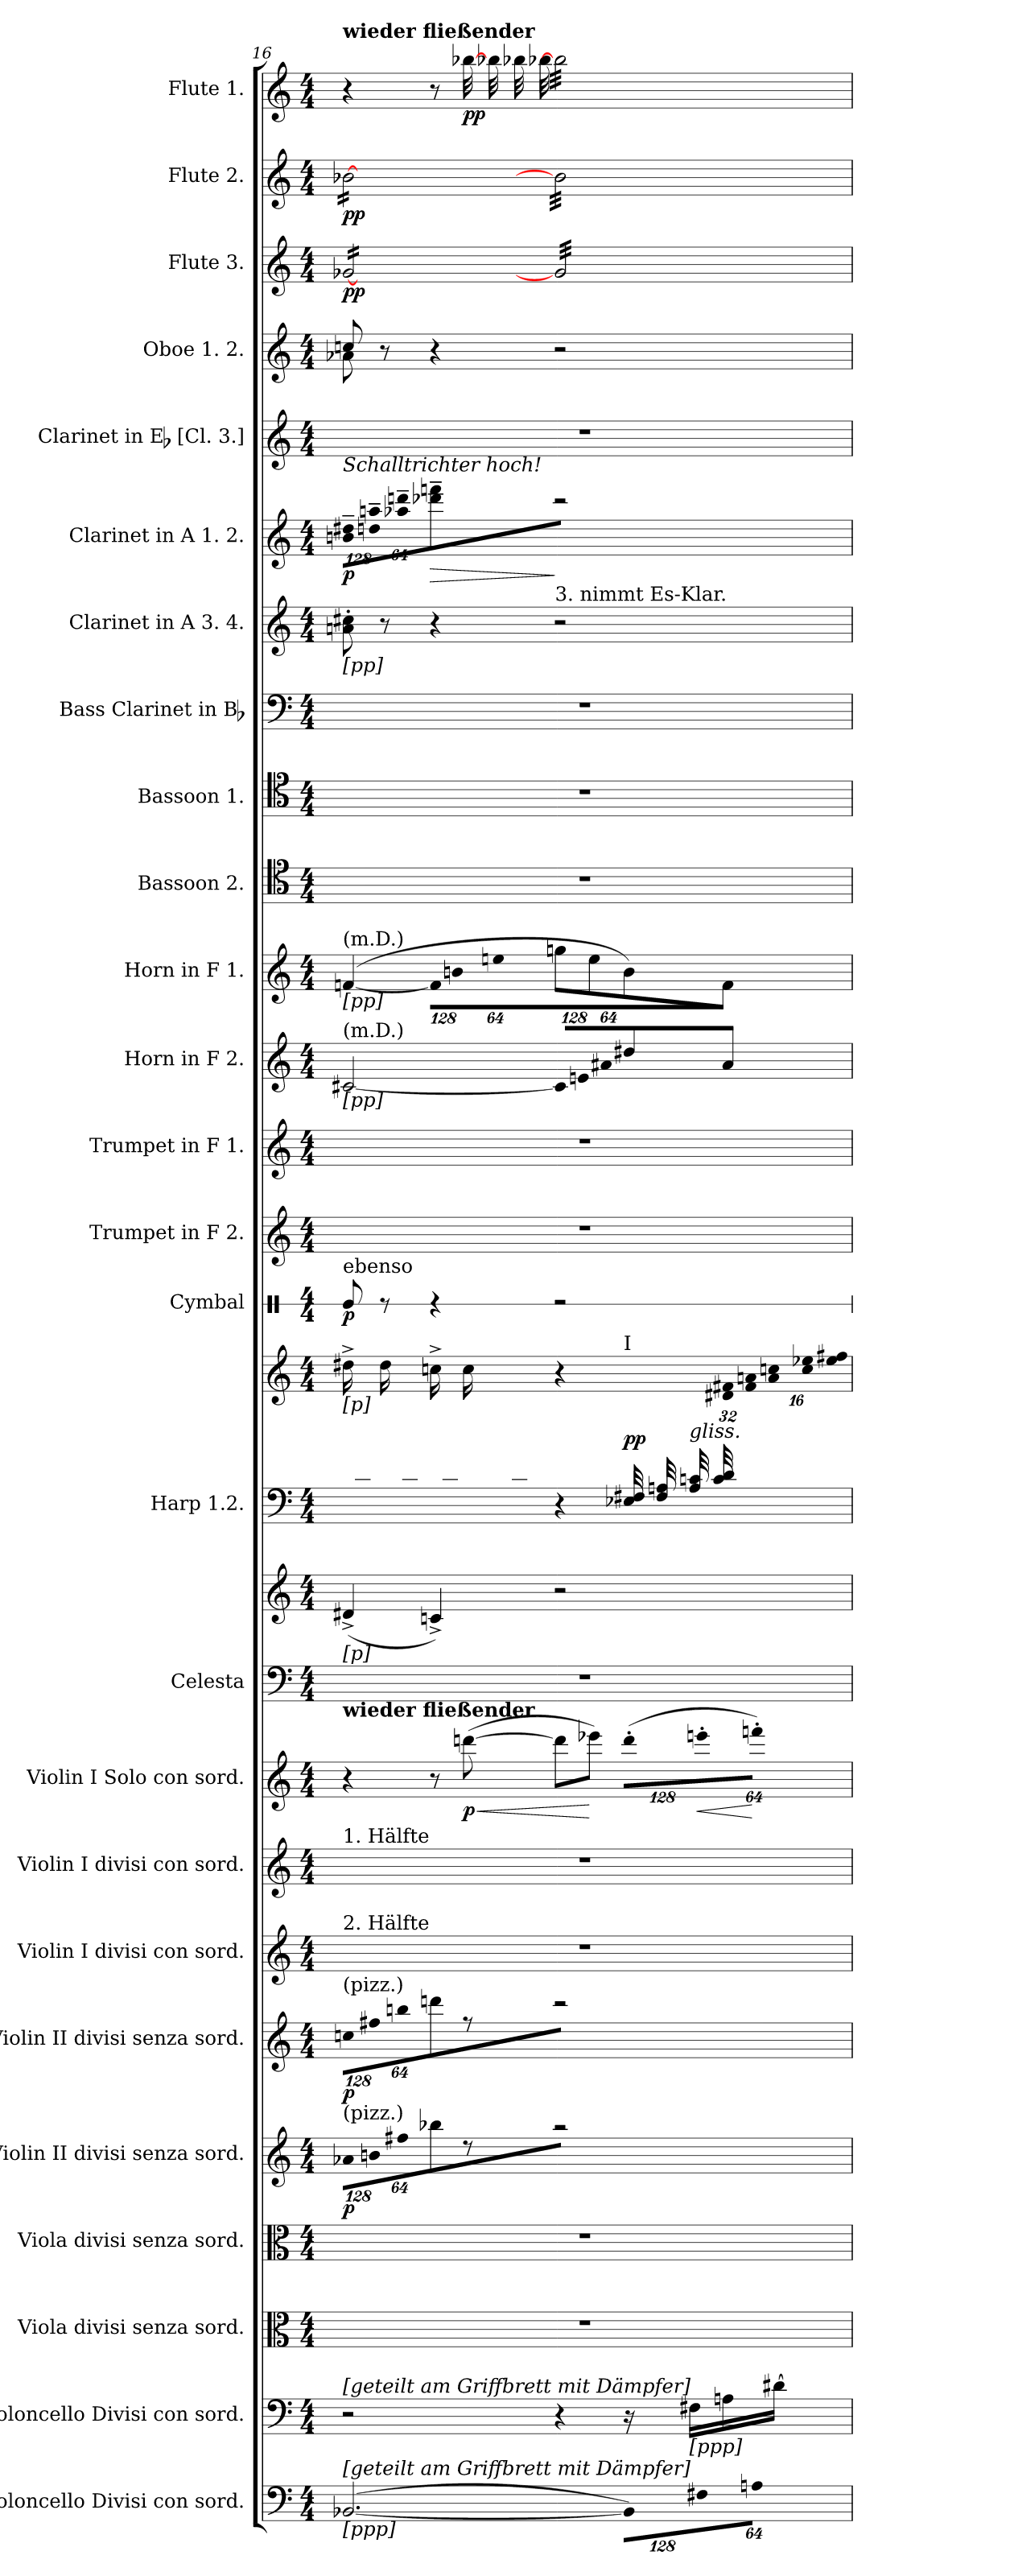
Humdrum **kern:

**kern	**kern	**kern	**kern	**kern	**dynam	**kern	**dynam	**kern	**kern	**kern	**dynam	**kern	**kern	**kern	**kern	**dynam	**kern	**dynam	**kern	**kern	**kern	**kern	**kern	**kern	**kern	**kern	**kern	**dynam	**kern	**kern	**kern	**dynam	**kern	**dynam	**kern	**dynam
*part26	*part25	*part24	*part23	*part22	*part22	*part21	*part21	*part20	*part19	*part18	*part18	*part17	*part17	*part16	*part16	*part16	*part15	*part15	*part14	*part13	*part12	*part11	*part10	*part9	*part8	*part7	*part6	*part6	*part5	*part4	*part3	*part3	*part2	*part2	*part1	*part1
*staff28	*staff27	*staff26	*staff25	*staff24	*staff24	*staff23	*staff23	*staff22	*staff21	*staff20	*staff20	*staff19	*staff18	*staff17	*staff16	*staff16/17	*staff15	*staff15	*staff14	*staff13	*staff12	*staff11	*staff10	*staff9	*staff8	*staff7	*staff6	*staff6	*staff5	*staff4	*staff3	*staff3	*staff2	*staff2	*staff1	*staff1
*I"Violoncello Divisi con sord.	*I"Violoncello Divisi con sord.	*I"Viola divisi senza sord.	*I"Viola divisi senza sord.	*I"Violin II divisi senza sord.	*	*I"Violin II divisi senza sord.	*	*I"Violin I divisi con sord.	*I"Violin I divisi con sord.	*I"Violin I Solo con sord.	*	*I"Celesta	*	*I"Harp 1.2.	*	*	*I"Cymbal	*	*I"Trumpet in F 2.	*I"Trumpet in F 1.	*I"Horn in F 2.	*I"Horn in F 1.	*I"Bassoon 2.	*I"Bassoon 1.	*I"Bass Clarinet in Bb	*I"Clarinet in A 3. 4.	*I"Clarinet in A 1. 2.	*	*I"Clarinet in Eb [Cl. 3.]	*I"Oboe 1. 2.	*I"Flute 3.	*	*I"Flute 2.	*	*I"Flute 1.	*
*I'Vc.	*I'Vc.	*I'Vla.	*I'Vla.	*I'Vln. II	*	*I'Vln. II	*	*I'Vln. I	*I'Vln. I	*I'Vln. I Solo	*	*I'Cel.	*	*I'Hp.	*	*	*I'Cym.	*	*	*	*	*	*I'Bsn. 2.	*I'Bsn. 1.	*I'B Cl.	*I'Cl. 3.4.	*I'Cl. 1.2.	*	*	*I'Ob. 1.2.	*I'Fl. 3.	*	*I'Fl. 2.	*	*I'Fl. 1.	*
!!LO:PB:g=z
*	*	*	*	*	*	*	*	*	*	*	*	*	*	*	*	*	*stria1	*	*	*	*	*	*	*	*	*	*	*	*	*	*	*	*	*	*	*
*clefF4	*clefF4	*clefC3	*clefC3	*clefG2	*	*clefG2	*	*clefG2	*clefG2	*clefG2	*	*clefF4	*clefG2	*clefF4	*clefG2	*	*clefX	*	*clefG2	*clefG2	*clefG2	*clefG2	*clefC4	*clefC4	*clefF4	*clefG2	*clefG2	*	*clefG2	*clefG2	*clefG2	*	*clefG2	*	*clefG2	*
*	*	*	*	*	*	*	*	*	*	*	*	*ITrd-7c-12	*ITrd-7c-12	*	*	*	*	*	*ITrd-3c-5	*ITrd-3c-5	*ITrd4c7	*ITrd4c7	*	*	*ITrd1c2	*ITrd2c3	*ITrd2c3	*	*ITrd-2c-3	*	*	*	*	*	*	*
*k[]	*k[]	*k[]	*k[]	*k[]	*	*k[]	*	*k[]	*k[]	*k[]	*	*k[]	*k[]	*k[]	*k[]	*	*k[]	*	*k[b-]	*k[b-]	*k[b-]	*k[b-]	*k[]	*k[]	*k[b-e-]	*k[f#c#g#]	*k[f#c#g#]	*	*k[b-e-a-]	*k[]	*k[]	*	*k[]	*	*k[]	*
*M4/4	*M4/4	*M4/4	*M4/4	*M4/4	*	*M4/4	*	*M4/4	*M4/4	*M4/4	*	*M4/4	*M4/4	*M4/4	*M4/4	*	*M4/4	*	*M4/4	*M4/4	*M4/4	*M4/4	*M4/4	*M4/4	*M4/4	*M4/4	*M4/4	*	*M4/4	*M4/4	*M4/4	*	*M4/4	*	*M4/4	*
*MM66	*MM66	*MM66	*MM66	*MM66	*	*MM66	*	*MM66	*MM66	*MM66	*	*MM66	*MM66	*MM66	*MM66	*	*MM66	*	*MM66	*MM66	*MM66	*MM66	*MM66	*MM66	*MM66	*MM66	*MM66	*	*MM66	*MM66	*MM66	*	*MM66	*	*MM66	*
*	*	*	*	*Xbrackettup	*	*	*	*	*	*	*	*	*	*	*	*	*	*	*	*	*	*	*	*	*	*	*	*	*	*	*	*	*	*	*	*
=16	=16	=16	=16	=16	=16	=16	=16	=16	=16	=16	=16	=16	=16	=16	=16	=16	=16	=16	=16	=16	=16	=16	=16	=16	=16	=16	=16	=16	=16	=16	=16	=16	=16	=16	=16	=16
!	!	!	!	!LO:N:vis=8	!	!	!	!	!	!	!	!	!	!	!	!	!	!	!	!	!	!	!	!	!	!	!	!	!	!	!	!	!	!	!	!
*	*	*	*	*	*	*Xbrackettup	*	*	*	*	*	*	*	*	*	*	*	*	*	*	*	*	*	*	*	*	*	*	*	*	*	*	*	*	*	*
!	!	!	!	!	!	!LO:N:vis=8	!	!	!	!	!	!	!	!	!	!	!	!	!	!	!	!	!	!	!	!	!	!	!	!	!	!	!	!	!	!
*	*	*	*	*	*	*	*	*	*	*	*	*	*	*^	*	*	*	*	*	*	*	*	*	*	*	*	*	*	*	*	*	*	*	*	*	*
*	*	*	*	*	*	*	*	*	*	*	*	*	*	*	*	*	*	*	*	*	*	*	*	*	*	*	*	*Xbrackettup	*	*	*	*	*	*	*	*	*
!	!	!	!	!	!	!	!	!	!	!	!	!	!	!	!	!	!	!	!	!	!	!	!	!	!	!	!	!	!	!	!	!	!	!	!	!LO:TX:a:B:t=wieder fließender	!
!	!	!	!	!	!	!	!	!	!	!	!	!	!	!	!	!	!	!	!	!	!	!	!	!	!	!	!	!	!	!	!	!	!	!LO:TX:a:i:t=Flatterzg.	!	!	!
!	!	!	!	!	!	!	!	!	!	!	!	!	!	!	!	!	!	!	!	!	!	!	!	!	!	!	!	!	!	!	!	!LO:TX:a:i:t=Flatterzg.	!	!	!	!	!
!	!	!	!	!	!	!	!	!	!	!	!	!	!	!	!	!	!	!	!	!	!	!	!	!	!	!	!	!	!	!	!LO:TX:b:t=[mp]	!	!	!	!	!	!
!	!	!	!	!	!	!	!	!	!	!	!	!	!	!	!	!	!	!	!	!	!	!	!	!	!	!	!	!LO:TX:a:i:t=Schalltrichter hoch!	!	!	!	!	!	!	!	!	!
!	!	!	!	!	!	!	!	!	!	!	!	!	!	!	!	!	!	!	!	!	!	!	!	!	!	!	!LO:TX:b:t=[pp]	!	!	!	!	!	!	!	!	!	!
!	!	!	!	!	!	!	!	!	!	!	!	!	!	!	!	!	!	!	!	!	!	!	!LO:TX:a:t=(m.D.)	!	!	!	!	!	!	!	!	!	!	!	!	!	!
!	!	!	!	!	!	!	!	!	!	!	!	!	!	!	!	!	!	!	!	!	!	!	!LO:TX:b:t=[pp]	!	!	!	!	!	!	!	!	!	!	!	!	!	!
!	!	!	!	!	!	!	!	!	!	!	!	!	!	!	!	!	!	!	!	!	!	!LO:TX:a:t=(m.D.)	!	!	!	!	!	!	!	!	!	!	!	!	!	!	!
!	!	!	!	!	!	!	!	!	!	!	!	!	!	!	!	!	!	!	!	!	!	!LO:TX:b:t=[pp]	!	!	!	!	!	!	!	!	!	!	!	!	!	!	!
!	!	!	!	!	!	!	!	!	!	!	!	!	!	!	!	!	!	!LO:TX:a:t=ebenso	!	!	!	!	!	!	!	!	!	!	!	!	!	!	!	!	!	!	!
!	!	!	!	!	!	!	!	!	!	!	!	!	!	!	!	!LO:TX:b:t=[p]	!	!	!	!	!	!	!	!	!	!	!	!	!	!	!	!	!	!	!	!	!
!	!	!	!	!	!	!	!	!	!	!	!	!	!LO:TX:b:t=[p]	!	!	!	!	!	!	!	!	!	!	!	!	!	!	!	!	!	!	!	!	!	!	!	!
!	!	!	!	!	!	!	!	!	!	!LO:TX:a:B:t=wieder fließender	!	!	!	!	!	!	!	!	!	!	!	!	!	!	!	!	!	!	!	!	!	!	!	!	!	!	!
!	!	!	!	!	!	!	!	!	!LO:TX:a:t=1. Hälfte	!	!	!	!	!	!	!	!	!	!	!	!	!	!	!	!	!	!	!	!	!	!	!	!	!	!	!	!
!	!	!	!	!	!	!	!	!LO:TX:a:t=2. Hälfte	!	!	!	!	!	!	!	!	!	!	!	!	!	!	!	!	!	!	!	!	!	!	!	!	!	!	!	!	!
!	!	!	!	!	!	!LO:TX:a:t=(pizz.)	!	!	!	!	!	!	!	!	!	!	!	!	!	!	!	!	!	!	!	!	!	!	!	!	!	!	!	!	!	!	!
!	!	!	!	!LO:TX:a:t=(pizz.)	!	!	!	!	!	!	!	!	!	!	!	!	!	!	!	!	!	!	!	!	!	!	!	!	!	!	!	!	!	!	!	!	!
!	!LO:TX:a:t=[geteilt am Griffbrett mit Dämpfer]	!	!	!	!	!	!	!	!	!	!	!	!	!	!	!	!	!	!	!	!	!	!	!	!	!	!	!	!	!	!	!	!	!	!	!	!
!LO:TX:b:t=[ppp]	!	!	!	!	!	!	!	!	!	!	!	!	!	!	!	!	!	!	!	!	!	!	!	!	!	!	!	!	!	!	!	!	!	!	!	!	!
!LO:TX:a:t=[geteilt am Griffbrett mit Dämpfer]	!	!	!	!	!	!	!	!	!	!	!	!	!	!	!	!	!	!	!	!	!	!	!	!	!	!	!	!	!	!	!	!	!	!	!	!	!
!	!	!	!	!	!	!	!	!	!	!	!	!	!	!	!	!	!	!	!	!	!	!	!	!	!	!	!	!LO:N:vis=8	!	!	!	!	!	!	!	!	!
*	*	*	*	*	*	*	*	*	*	*	*	*	*	*	*	*	*	*	*	*	*	*	*	*	*	*	*	*	*	*	*^	*	*	*	*	*	*
*	*	*	*	*	*	*	*	*	*	*	*	*	*	*	*	*	*	*	*	*	*	*	*	*	*	*	*	*	*	*	*	*	*tremolo	*	*	*	*	*
*	*	*	*	*	*	*	*	*	*	*	*	*	*	*	*	*	*	*	*	*	*	*	*	*	*	*	*	*	*	*	*	*	*	*	*tremolo	*	*	*
([<2.BB-Xi/	2r	1r	1r	1024%85a-Xi\L	p	1024%85ccni\L	p	1r	1r	4r	.	1r	(4dd#X^i/	16ryy	2ryy	(16dd#X^i\LL	.	8Rei/	p	1r	1r	[<2F#Xi/	([<4B-Xi/	1r	1r	1r	(8f#Xi\' 8a#Xi'	1024%85g#Xi\~ 1024%85b#Xi~L	p	1r	((8ccni/	8a-Xi\	[<16g-Xi/LL	pp	[>16b-Xi\LL	pp	4r	.
.	.	.	.	.	.	.	.	.	.	.	.	.	.	16d#Xi/	.	16ryy	.	.	.	.	.	.	.	.	.	.	.	.	.	.	.	.	16g-Xi/	.	16b-Xi\	.	.	.
!	!	!	!	!LO:N:vis=8	!	!LO:N:vis=8	!	!	!	!	!	!	!	!	!	!	!	!	!	!	!	!	!	!	!	!	!	!LO:N:vis=8	!	!	!	!	!	!	!	!	!	!
.	.	.	.	1024%85bni\	.	1024%85ff#Xi\	.	.	.	.	.	.	.	.	.	.	.	.	.	.	.	.	.	.	.	.	.	1024%85bni\~ 1024%85ff#Xi~	.	.	.	.	.	.	.	.	.	.
.	.	.	.	.	.	.	.	.	.	.	.	.	.	16ryy	.	16dd#i\	.	8r	.	.	.	.	.	.	.	.	8r	.	.	.	8r	2..ryy	16g-Xi/	.	16b-Xi\	.	.	.
!	!	!	!	!LO:N:vis=8	!	!LO:N:vis=8	!	!	!	!	!	!	!	!	!	!	!	!	!	!	!	!	!	!	!	!	!	!LO:N:vis=8	!	!	!	!	!	!	!	!	!	!
.	.	.	.	512%43ff#Xi\J	.	512%43bbni\J	.	.	.	.	.	.	.	.	.	.	.	.	.	.	.	.	.	.	.	.	.	512%43ffni\~ 512%43bbni~J	.	.	.	.	.	.	.	.	.	.
.	.	.	.	.	.	.	.	.	.	.	.	.	.	16d#i/JJ	.	16ryy	.	.	.	.	.	.	.	.	.	.	.	.	.	.	.	.	16g-Xi/	.	16b-Xi\	.	.	.
*	*	*	*	*	*	*	*	*	*	*	*	*	*	*	*	*	*	*	*	*	*	*	*Xbrackettup	*	*	*	*	*	*	*	*	*	*	*	*	*	*	*
!	!	!	!	!	!	!	!	!	!	!	!	!	!	!	!	!	!	!	!	!	!	!	!LO:N:vis=8	!	!	!	!	!	!LO:HP:b	!	!	!	!	!	!	!	!	!
.	.	.	.	8bb-Xi\	.	8dddni\	.	.	.	8r	.	.	4ccn^i/)	16ryy	.	16ccn^i\LL	.	4r	.	.	.	.	1024%85B-i\L]	.	.	.	4r	4bb-Xi\~ 4dddni~	>	.	4r	.	16g-Xi/	.	16b-Xi\	.	8r	.
.	.	.	.	.	.	.	.	.	.	.	.	.	.	16cni/	.	16ryy	.	.	.	.	.	.	.	.	.	.	.	.	.	.	.	.	16g-Xi/	.	16b-Xi\	.	.	.
!	!	!	!	!	!	!	!	!	!	!	!	!	!	!	!	!	!	!	!	!	!	!	!LO:N:vis=8	!	!	!	!	!	!	!	!	!	!	!	!	!	!	!
.	.	.	.	.	.	.	.	.	.	.	.	.	.	.	.	.	.	.	.	.	.	.	1024%85eni\	.	.	.	.	.	.	.	.	.	.	.	.	.	.	.
!	!	!	!	!	!	!	!	!	!	!	!LO:HP:b	!	!	!	!	!	!	!	!	!	!	!	!	!	!	!	!	!	!	!	!	!	!	!	!	!	!	!
*	*	*	*	*	*	*	*	*	*	*	*	*	*	*	*	*	*	*	*	*	*	*	*	*	*	*	*	*	*	*	*	*	*	*	*	*	*tremolo	*
.	.	.	.	8r	.	8r	.	.	.	([>8dddni\	< p	.	.	16ryy	.	16cci\	.	.	.	.	.	.	.	.	.	.	.	.	.	.	.	.	16g-Xi/	.	16b-Xi\	.	[>32bb-Xi\	pp
.	.	.	.	.	.	.	.	.	.	.	.	.	.	.	.	.	.	.	.	.	.	.	.	.	.	.	.	.	.	.	.	.	.	.	.	.	32bb-Xi\	.
!	!	!	!	!	!	!	!	!	!	!	!	!	!	!	!	!	!	!	!	!	!	!	!LO:N:vis=8	!	!	!	!	!	!	!	!	!	!	!	!	!	!	!
.	.	.	.	.	.	.	.	.	.	.	.	.	.	.	.	.	.	.	.	.	.	.	512%43ani\J	.	.	.	.	.	.	.	.	.	.	.	.	.	.	.
.	.	.	.	.	.	.	.	.	.	.	.	.	.	16ci/JJ)	.	16ryy	.	.	.	.	.	.	.	.	.	.	.	.	.	.	.	.	16g-Xi/JJ	.	16b-Xi\JJ	.	32bb-Xi\	.
.	.	.	.	.	.	.	.	.	.	.	.	.	.	.	.	.	.	.	.	.	.	.	.	.	.	.	.	.	.	.	.	.	.	.	.	.	32bb-Xi\	.
*	*	*	*	*	*	*	*	*	*	*	*	*	*	*	*	*	*	*	*	*	*	*Xbrackettup	*	*	*	*	*	*	*	*	*	*	*	*	*	*	*	*
!	!	!	!	!	!	!	!	!	!	!	!	!	!	!	!	!	!	!	!	!	!	!	!	!	!	!	!LO:TX:a:t=3. nimmt Es-Klar.	!	!	!	!	!	!	!	!	!	!	!
!	!	!	!	!	!	!	!	!	!	!	!	!	!	!	!	!	!	!	!	!	!	!LO:N:vis=8	!	!	!	!	!	!	!	!	!	!	!	!	!	!	!	!
.	4r	.	.	2r	.	2r	.	.	.	8dddi\L]	.	.	2r	4ryy	4r	4r	.	2r	.	.	.	1024%85F#i/L]	8ccni\L	.	.	.	2r	2r	]	.	2r	.	32g-i/]LLL	.	32b-i\]LLL	.	32bb-i\]LLL	.
.	.	.	.	.	.	.	.	.	.	.	.	.	.	.	.	.	.	.	.	.	.	.	.	.	.	.	.	.	.	.	.	.	32g-i/	.	32b-i\	.	32bb-i\	.
.	.	.	.	.	.	.	.	.	.	.	.	.	.	.	.	.	.	.	.	.	.	.	.	.	.	.	.	.	.	.	.	.	32g-i/	.	32b-i\	.	32bb-i\	.
!	!	!	!	!	!	!	!	!	!	!	!	!	!	!	!	!	!	!	!	!	!	!LO:N:vis=8	!	!	!	!	!	!	!	!	!	!	!	!	!	!	!	!
.	.	.	.	.	.	.	.	.	.	.	.	.	.	.	.	.	.	.	.	.	.	1024%85Ani/	.	.	.	.	.	.	.	.	.	.	.	.	.	.	.	.
.	.	.	.	.	.	.	.	.	.	.	.	.	.	.	.	.	.	.	.	.	.	.	.	.	.	.	.	.	.	.	.	.	32g-i/	.	32b-i\	.	32bb-i\	.
.	.	.	.	.	.	.	.	.	.	8eee-Xi\J)	[	.	.	.	.	.	.	.	.	.	.	.	8ai\	.	.	.	.	.	.	.	.	.	32gni/	.	32bni\	.	32bbni\	.
.	.	.	.	.	.	.	.	.	.	.	.	.	.	.	.	.	.	.	.	.	.	.	.	.	.	.	.	.	.	.	.	.	32gni/	.	32bni\	.	32bbni\	.
!	!	!	!	!	!	!	!	!	!	!	!	!	!	!	!	!	!	!	!	!	!	!LO:N:vis=8	!	!	!	!	!	!	!	!	!	!	!	!	!	!	!	!
.	.	.	.	.	.	.	.	.	.	.	.	.	.	.	.	.	.	.	.	.	.	512%43d#Xi/J	.	.	.	.	.	.	.	.	.	.	.	.	.	.	.	.
.	.	.	.	.	.	.	.	.	.	.	.	.	.	.	.	.	.	.	.	.	.	.	.	.	.	.	.	.	.	.	.	.	32gni/	.	32bni\	.	32bbni\	.
.	.	.	.	.	.	.	.	.	.	.	.	.	.	.	.	.	.	.	.	.	.	.	.	.	.	.	.	.	.	.	.	.	32gni/	.	32bni\	.	32bbni\	.
*Xbrackettup	*	*	*	*	*	*	*	*	*	*	*	*	*	*	*	*	*	*	*	*	*	*	*	*	*	*	*	*	*	*	*	*	*	*	*	*	*	*
!LO:N:vis=8	!	!	!	!	!	!	!	!	!	!	!	!	!	!	!	!	!	!	!	!	!	!	!	!	!	!	!	!	!	!	!	!	!	!	!	!	!	!
*	*	*	*	*	*	*	*	*	*	*Xbrackettup	*	*	*	*	*	*	*	*	*	*	*	*	*	*	*	*	*	*	*	*	*	*	*	*	*	*	*	*
!	!	!	!	!	!	!	!	!	!	!	!	!	!	!	!	!LO:TX:a:t=I	!	!	!	!	!	!	!	!	!	!	!	!	!	!	!	!	!	!	!	!	!	!
!	!	!	!	!	!	!	!	!	!	!LO:N:vis=8	!	!	!	!	!	!	!	!	!	!	!	!	!	!	!	!	!	!	!	!	!	!	!	!	!	!	!	!
1024%85BB-i\L])	16r	.	.	.	.	.	.	.	.	(1024%85ddd'i\L	.	.	.	32E-Xi/ 32F#XiLLL	8ryy	16ryy	pp	.	.	.	.	8g#Xi/L	8ei\)	.	.	.	.	.	.	.	.	.	32a-Xi/	.	32ccni\	.	32bb-Xi\	.
.	.	.	.	.	.	.	.	.	.	.	.	.	.	32F#i/ 32Ani	.	.	.	.	.	.	.	.	.	.	.	.	.	.	.	.	.	.	32a-Xi/	.	32ccni\	.	32bb-Xi\	.
!	!	!	!	!	!	!	!	!	!	!	!	!	!	!	!	!LO:TX:b:i:t=gliss.	!	!	!	!	!	!	!	!	!	!	!	!	!	!	!	!	!	!	!	!	!	!
!	!LO:TX:b:t=[ppp]	!	!	!	!	!	!	!	!	!	!	!	!	!	!	!	!	!	!	!	!	!	!	!	!	!	!	!	!	!	!	!	!	!	!	!	!	!
.	16F#Xi\LL	.	.	.	.	.	.	.	.	.	.	.	.	32Ai/ 32cni	.	16ryy	.	.	.	.	.	.	.	.	.	.	.	.	.	.	.	.	32a-Xi/	.	32ccni\	.	32bb-Xi\	.
!LO:N:vis=8	!	!	!	!	!	!	!	!	!	!LO:N:vis=8	!LO:HP:b	!	!	!	!	!	!	!	!	!	!	!	!	!	!	!	!	!	!	!	!	!	!	!	!	!	!	!
1024%85F#Xi\	.	.	.	.	.	.	.	.	.	1024%85eeen'i\	<	.	.	.	.	.	.	.	.	.	.	.	.	.	.	.	.	.	.	.	.	.	.	.	.	.	.	.
.	.	.	.	.	.	.	.	.	.	.	.	.	.	32ci/ 32d#iJJ	.	.	.	.	.	.	.	.	.	.	.	.	.	.	.	.	.	.	32a-Xi/	.	32ccni\	.	32bb-Xi\	.
*	*	*	*	*	*	*	*	*	*	*	*	*	*	*	*	*Xbrackettup	*	*	*	*	*	*	*	*	*	*	*	*	*	*	*	*	*	*	*	*	*	*
!	!	!	!	!	!	!	!	!	!	!	!	!	!	!	!	!LO:N:vis=32	!	!	!	!	!	!	!	!	!	!	!	!	!	!	!	!	!	!	!	!	!	!
.	16Ani\	.	.	.	.	.	.	.	.	.	.	.	.	8ryy	8ryy	1024%25d#Xi\ 1024%25f#XiLL	.	.	.	.	.	8d#i/	8B-i\J	.	.	.	.	.	.	.	.	.	32ani/	.	32cc#Xi\	.	32bbni\	.
!	!	!	!	!	!	!	!	!	!	!	!	!	!	!	!	!LO:N:vis=32	!	!	!	!	!	!	!	!	!	!	!	!	!	!	!	!	!	!	!	!	!	!
.	.	.	.	.	.	.	.	.	.	.	.	.	.	.	.	512%13f#i\ 512%13ani	.	.	.	.	.	.	.	.	.	.	.	.	.	.	.	.	.	.	.	.	.	.
.	.	.	.	.	.	.	.	.	.	.	.	.	.	.	.	.	.	.	.	.	.	.	.	.	.	.	.	.	.	.	.	.	32ani/	.	32cc#Xi\	.	32bbni\	.
!LO:N:vis=8	!	!	!	!	!	!	!	!	!	!LO:N:vis=8	!	!	!	!	!	!	!	!	!	!	!	!	!	!	!	!	!	!	!	!	!	!	!	!	!	!	!	!
512%43Ani\J	.	.	.	.	.	.	.	.	.	512%43fffn'i\J)	[	.	.	.	.	.	.	.	.	.	.	.	.	.	.	.	.	.	.	.	.	.	.	.	.	.	.	.
!	!	!	!	!	!	!	!	!	!	!	!	!	!	!	!	!LO:N:vis=32	!	!	!	!	!	!	!	!	!	!	!	!	!	!	!	!	!	!	!	!	!	!
.	.	.	.	.	.	.	.	.	.	.	.	.	.	.	.	1024%25ai\ 1024%25ccni	.	.	.	.	.	.	.	.	.	.	.	.	.	.	.	.	.	.	.	.	.	.
.	[>16d#Xi\JJ	.	.	.	.	.	.	.	.	.	.	.	.	.	.	.	.	.	.	.	.	.	.	.	.	.	.	.	.	.	.	.	32ani/	.	32cc#Xi\	.	32bbni\	.
!	!	!	!	!	!	!	!	!	!	!	!	!	!	!	!	!LO:N:vis=32	!	!	!	!	!	!	!	!	!	!	!	!	!	!	!	!	!	!	!	!	!	!
.	.	.	.	.	.	.	.	.	.	.	.	.	.	.	.	512%13cci\ 512%13ee-Xi	.	.	.	.	.	.	.	.	.	.	.	.	.	.	.	.	.	.	.	.	.	.
.	.	.	.	.	.	.	.	.	.	.	.	.	.	.	.	.	.	.	.	.	.	.	.	.	.	.	.	.	.	.	.	.	32ani/JJJ	.	32cc#Xi\JJJ	.	32bbni\JJJ	.
*	*	*	*	*	*	*	*	*	*	*	*	*	*	*	*	*	*	*	*	*	*	*	*	*	*	*	*	*	*	*	*	*	*	*	*	*	*Xtremolo	*
*	*	*	*	*	*	*	*	*	*	*	*	*	*	*	*	*	*	*	*	*	*	*	*	*	*	*	*	*	*	*	*	*	*	*	*Xtremolo	*	*	*
*	*	*	*	*	*	*	*	*	*	*	*	*	*	*	*	*	*	*	*	*	*	*	*	*	*	*	*	*	*	*	*	*	*Xtremolo	*	*	*	*	*
!	!	!	!	!	!	!	!	!	!	!	!	!	!	!	!	!LO:N:vis=32	!	!	!	!	!	!	!	!	!	!	!	!	!	!	!	!	!	!	!	!	!	!
.	.	.	.	.	.	.	.	.	.	.	.	.	.	.	.	512%13ee-i\ 512%13ff#XiJJJ	.	.	.	.	.	.	.	.	.	.	.	.	.	.	.	.	.	.	.	.	.	.
*	*	*	*	*	*	*	*	*	*	*	*	*	*	*v	*v	*	*	*	*	*	*	*	*	*	*	*	*	*	*	*	*v	*v	*	*	*	*	*	*
=	=	=	=	=	=	=	=	=	=	=	=	=	=	=	=	=	=	=	=	=	=	=	=	=	=	=	=	=	=	=	=	=	=	=	=	=
*-	*-	*-	*-	*-	*-	*-	*-	*-	*-	*-	*-	*-	*-	*-	*-	*-	*-	*-	*-	*-	*-	*-	*-	*-	*-	*-	*-	*-	*-	*-	*-	*-	*-	*-	*-	*-
